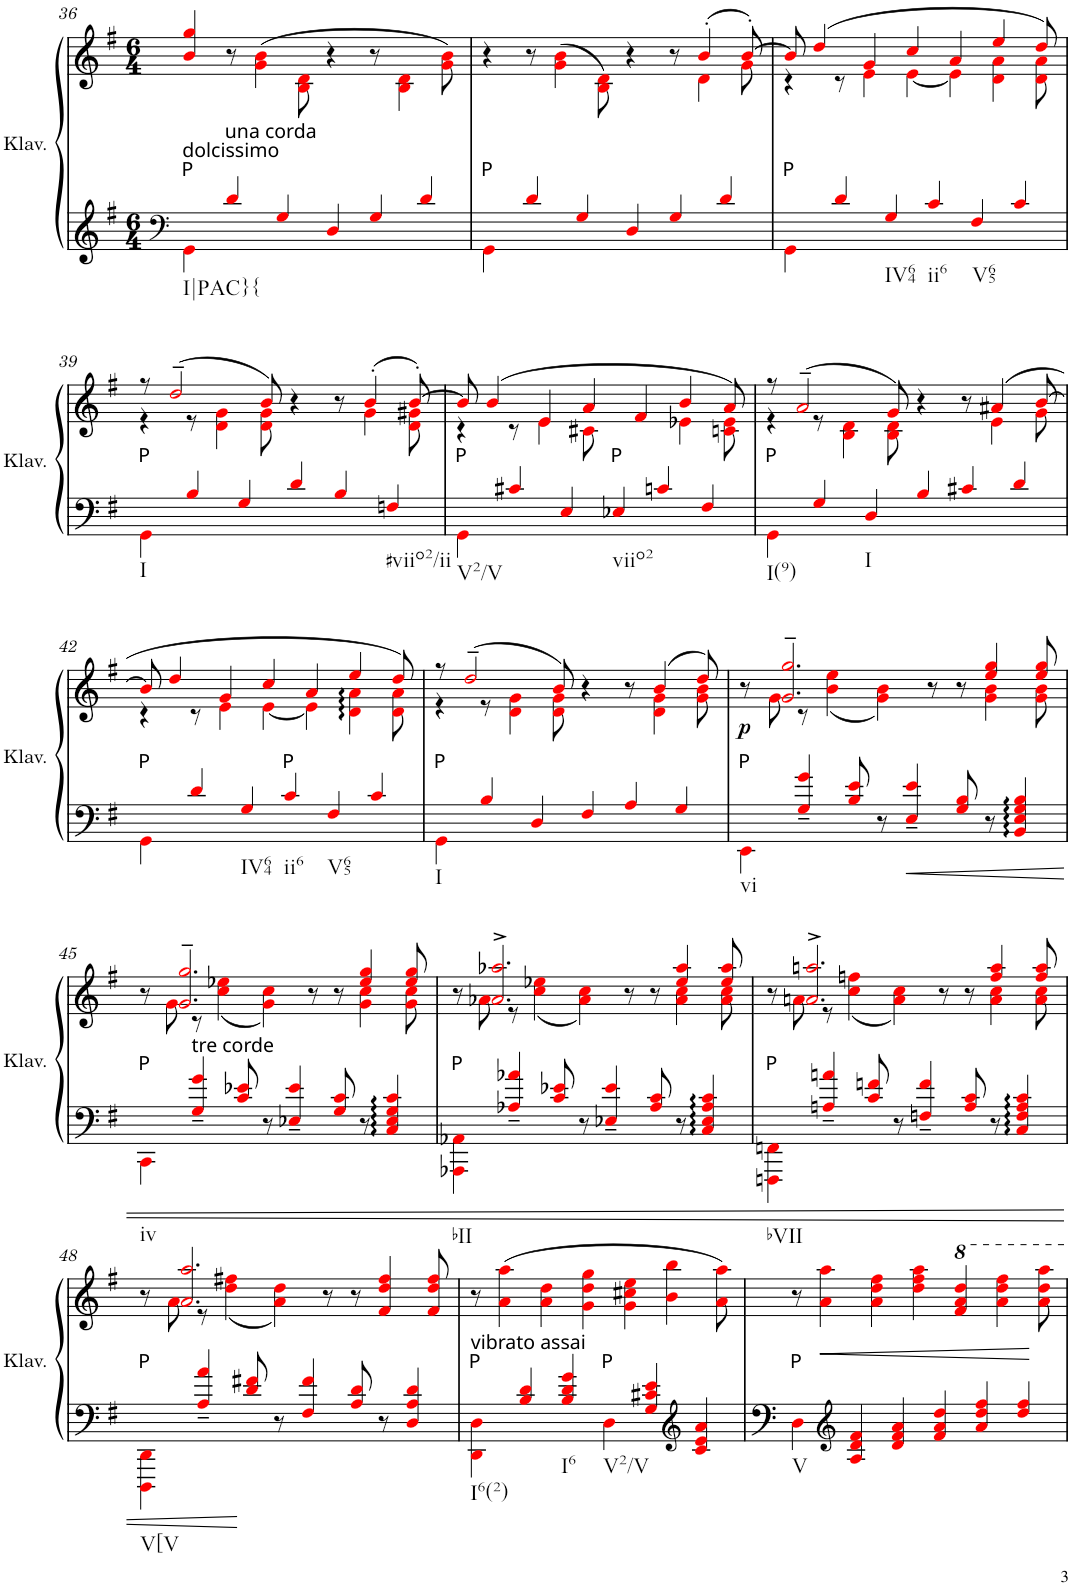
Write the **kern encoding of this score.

**kern	**kern	**dynam
*part1	*part1	*part1
*staff2	*staff1	*staff1/2
*I"Klavier	*	*
*I'Klav.	*	*
!!LO:PB:g=z
*clefF4	*clefG2	*
*k[f#]	*k[f#]	*
*M6/4	*M6/4	*
=36	=36	=36
!LO:TX:a:t=P	!	!
!LO:TX:a:t=dolcissimo	!	!
!LO:TX:b:t=I|PAC}{	!	!
4GGi\	4bi/ 4ggi/	.
!LO:TX:a:t=una corda	!	!
4di/	8r	.
.	(4gi\ 4bi\	.
4Gi/	.	.
.	8Bi\ 8di\	.
4Di/	4r	.
4Gi/	8r	.
.	4Bi\ 4di\	.
4di/	.	.
.	8gi\ 8bi\)	.
=37	=37	=37
*	*^	*
!LO:TX:a:t=P	!	!	!
4GGi\	4r	2.ryy	.
4di/	8r	.	.
.	(4gi\ 4bi\	.	.
4Gi/	.	.	.
.	8Bi\ 8di\)	.	.
4Di/	4r	4ryy	.
4Gi/	8r	8ryy	.
.	(4b'i/	4di\	.
4di/	.	.	.
.	[8b'i/)	8gi\	.
=38	=38	=38	=38
!LO:TX:a:t=P	!	!	!
4GGi\	8bi/]	4r	.
.	(4ddi/	.	.
4di/	.	8r	.
.	4gi/	4ei\	.
!LO:TX:b:t=IV64	!	!	!
4Gi/	.	.	.
.	4cci/	[4ei\	.
!LO:TX:b:t=ii6	!	!	!
4ci/	.	.	.
.	4ai/	4ei\]	.
!LO:TX:b:t=V65	!	!	!
4F#i/	.	.	.
.	4eei/	4di\ 4ai\	.
4ci/	.	.	.
.	8ddi/)	8di\ 8ai\	.
!!LO:LB:g=z	!!
=39	=39	=39	=39
!LO:TX:a:t=P	!	!	!
!LO:TX:b:t=I	!	!	!
4GGi\	8r	4r	.
.	(2dd~i/	.	.
4Bi/	.	8r	.
.	.	4di\ 4gi\	.
4Gi/	.	.	.
.	8bi/)	8di\ 8gi\	.
4di/	4r	4ryy	.
4Bi/	8r	8ryy	.
.	(4b'i/	4gi\	.
!LO:TX:b:t=#viio2/ii	!	!	!
4Fni/	.	.	.
.	[8b'i/)	8di\ 8g#Xi\	.
=40	=40	=40	=40
!LO:TX:a:t=P	!	!	!
!LO:TX:b:t=V2/V	!	!	!
4GGi\	8bi/]	4r	.
.	(4bi/	.	.
4c#Xi/	.	8r	.
.	4ei/	4ei\	.
4Ei/	.	.	.
.	4ai/	8c#Xi\	.
!LO:TX:a:t=P	!	!	!
!LO:TX:b:t=viio2	!	!	!
4E-Xi/	.	8ryy	.
.	4f#i/	4ryy	.
4cni/	.	.	.
.	4bi/	4e-Xi\	.
4F#i/	.	.	.
.	8ai/)	8cni\ 8e-i\	.
=41	=41	=41	=41
!LO:TX:a:t=P	!	!	!
!LO:TX:b:t=I(9)	!	!	!
4GGi\	8r	4r	.
.	(2a~i/	.	.
4Gi/	.	8r	.
.	.	4Bi\ 4di\	.
!LO:TX:b:t=I	!	!	!
4Di/	.	.	.
.	8gi/)	8Bi\ 8di\	.
4Bi/	4r	4ryy	.
4c#Xi/	8r	8ryy	.
.	(4a#Xi/	4ei\	.
4di/	.	.	.
.	[8bi/	8gi\	.
!!LO:LB:g=z	!!
=42	=42	=42	=42
!LO:TX:a:t=P	!	!	!
4GGi\	8bi/]	4r	.
.	4ddi/	.	.
4di/	.	8r	.
.	4gi/	4ei\	.
!LO:TX:b:t=IV64	!	!	!
4Gi/	.	.	.
.	4cci/	[4ei\	.
!LO:TX:a:t=P	!	!	!
!LO:TX:b:t=ii6	!	!	!
4ci/	.	.	.
.	4ai/	4ei\]	.
!LO:TX:b:t=V65	!	!	!
4F#i/	.	.	.
.	4eei/	4di\ 4ai\	.
4ci/	.	.	.
.	8ddi/)	8di\ 8ai\	.
=43	=43	=43	=43
!LO:TX:a:t=P	!	!	!
!LO:TX:b:t=I	!	!	!
4GGi\	8r	4r	.
.	(2dd~i/	.	.
4Bi/	.	8r	.
.	.	4di\ 4gi\	.
4Di/	.	.	.
.	8bi/)	8di\ 8gi\	.
4F#i/	4r	4ryy	.
4Ai/	8r	8ryy	.
.	(4bi/	4di\ 4gi\	.
4Gi/	.	.	.
.	8ddi/)	8gi\ 8bi\	.
=44	=44	=44	=44
!LO:TX:a:t=P	!	!	!
!LO:TX:b:t=vi	!	!	!
!	!	!	!LO:DY:b
4EEi\	8r	8ryy	p
.	2.gi/~ 2.ggi/~	8gi\	.
4Gi/~ 4gi/~	.	8r	.
.	.	(4bi\ 4eei\	.
8Bi/ 8ei/	.	.	.
8r	.	4gi\ 4bi\)	.
4Ei/~ 4ei/~	.	.	.
.	8r	8ryy	.
8Gi/ 8Bi/	8r	8ryy	.
8r	4eei/ 4ggi/	4gi\ 4bi\	.
4BBi/ 4Ei/ 4Gi/ 4Bi/	.	.	.
.	8eei/ 8ggi/	8gi\ 8bi\	.
!!LO:LB:g=z	!!
=45	=45	=45	=45
!LO:TX:a:t=P	!	!	!
!LO:TX:b:t=iv	!	!	!
4CCi\	8r	8ryy	.
.	2.gi/~ 2.ggi/~	8gi\	.
!LO:TX:a:t=tre corde	!	!	!
4Gi/~ 4gi/~	.	8r	.
.	.	(4cci\ 4ee-Xi\	.
8ci/ 8e-Xi/	.	.	.
8r	.	4gi\ 4cci\)	.
4E-Xi/~ 4e-i/~	.	.	.
.	8r	8ryy	.
8Gi/ 8ci/	8r	8ryy	.
8r	4ee-i/ 4ggi/	4gi\ 4cci\	.
4Ci/ 4E-i/ 4Gi/ 4ci/	.	.	.
.	8ee-i/ 8ggi/	8gi\ 8cci\	.
=46	=46	=46	=46
!LO:TX:a:t=P	!	!	!
!LO:TX:b:t=bII	!	!	!
4AAA-Xi\ 4AA-Xi\	8r	8ryy	.
.	2.a-Xi/^ 2.aa-Xi/^	8a-i\	.
4A-Xi/~ 4a-Xi/~	.	8r	.
.	.	(4cci\ 4ee-Xi\	.
8ci/ 8e-Xi/	.	.	.
8r	.	4a-i\ 4cci\)	.
4E-Xi/~ 4e-i/~	.	.	.
.	8r	8ryy	.
8A-i/ 8ci/	8r	8ryy	.
8r	4ee-i/ 4aa-i/	4a-i\ 4cci\	.
4Ci/ 4E-i/ 4A-i/ 4ci/	.	.	.
.	8ee-i/ 8aa-i/	8a-i\ 8cci\	.
=47	=47	=47	=47
!LO:TX:a:t=P	!	!	!
!LO:TX:b:t=bVII	!	!	!
4FFFni\ 4FFni\	8r	8ryy	.
.	2.ani/^ 2.aani/^	8ai\	.
4Ani/~ 4ani/~	.	8r	.
.	.	(4cci\ 4ffni\	.
8ci/ 8fni/	.	.	.
8r	.	4ai\ 4cci\)	.
4Fni/~ 4fi/~	.	.	.
.	8r	8ryy	.
8Ai/ 8ci/	8r	8ryy	.
8r	4ffi/ 4aai/	4ai\ 4cci\	.
4Ci/ 4Fi/ 4Ai/ 4ci/	.	.	.
.	8ffi/ 8aai/	8ai\ 8cci\	.
!!LO:LB:g=z	!!
=48	=48	=48	=48
!LO:TX:a:t=P	!	!	!
!LO:TX:b:t=V[V	!	!	!
4DDDi\ 4DDi\	8r	8ryy	.
.	2.ai/ 2.aai/	8ai\	.
4Ai/~ 4ai/~	.	8r	.
.	.	(4ddi\ 4ff#Xi\	.
8di/ 8f#Xi/	.	.	.
8r	.	4ai\ 4ddi\)	.
4F#i/ 4f#i/	.	.	.
.	8r	8ryy	.
8Ai/ 8di/	8r	4ryy	.
8r	4f#i/ 4ddi/ 4ff#i/	.	.
4Di/ 4Ai/ 4di/	.	4ryy	.
.	8f#i/ 8ddi/ 8ff#i/	.	.
*	*v	*v	*
=49	=49	=49
!LO:TX:a:t=P	!	!
!LO:TX:a:t=vibrato assai	!	!
!LO:TX:b:t=I6(2)	!	!
4DDi\ 4Di\	8r	.
.	(4ai\ 4aai\	.
4Bi/ 4di/	.	.
.	4ai\ 4ddi\	.
!LO:TX:b:t=I6	!	!
4Bi/ 4di/ 4gi/	.	.
.	4gi\ 4ddi\ 4ggi\	.
!LO:TX:a:t=P	!	!
!LO:TX:b:t=V2/V	!	!
4Di\	.	.
.	4gi\ 4cc#Xi\ 4eei\	.
4Gi/ 4c#Xi/ 4ei/	.	.
.	4bi\ 4bbi\	.
*clefG2	*	*
4c#i/ 4ei/ 4ai/	.	.
.	8ai\ 8aai\)	.
=50	=50	=50
!LO:TX:a:t=P	!	!
!LO:TX:b:t=V	!	!
4Di\	8r	.
!	!	!LO:HP:b
.	4ai\ 4aai\	<
*clefG2	*	*
4Ai/ 4di/ 4f#i/	.	.
.	4ai\ 4ddi\ 4ff#i\	.
4di/ 4f#i/ 4ai/	.	.
.	4ddi\ 4ff#i\ 4aai\	.
4f#i/ 4ai/ 4ddi/	.	.
.	4ff#i/ 4aai/ 4dddi/	.
4ai/ 4ddi/ 4ff#i/	.	.
.	4aai\ 4dddi\ 4fff#i\	.
4ddi/ 4ff#i/	.	.
.	8aai\ 8dddi\ 8aaai\	[
=	=	=
*-	*-	*-
